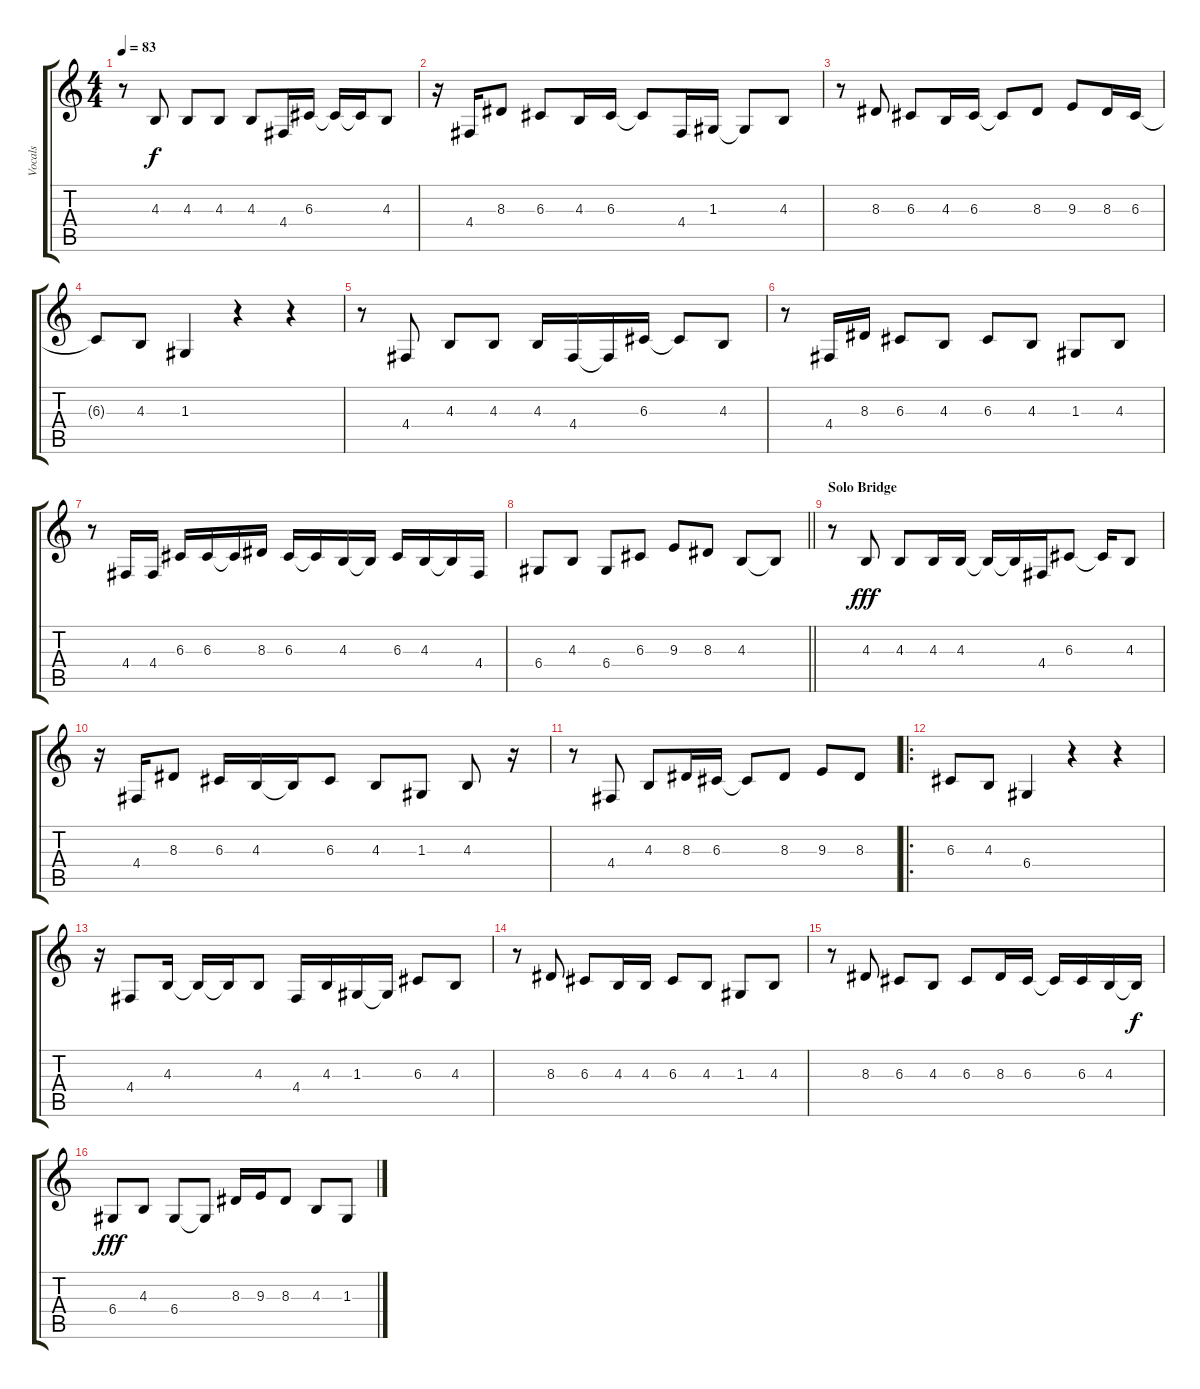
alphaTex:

\track ("Vocals" "Vocals") {instrument choiraahs}
\staff {score tabs}
\tuning (E4 B3 G3 D3 A2 E2) {hide}
\ts (4 4)
\tempo 83
\clef g2
\ks c
r.8{dy f} 4.3.8 4.3.8 4.3.8 4.3.8 4.4.16 6.3.16 6.3{t}.16 6.3{t}.16 4.3.8 |
r.16 4.4.16 8.3.8 6.3.8 4.3.16 6.3.16 6.3{t}.8 4.4.16 1.3.16 1.3{t}.8 4.3.8 |
r.8 8.3.8 6.3.8 4.3.16 6.3.16 6.3{t}.8 8.3.8 9.3.8 8.3.16 6.3.16 |
6.3{t}.8 4.3.8 1.3.4 r.4 r.4 |
r.8 4.4.8 4.3.8 4.3.8 4.3.16 4.4.16 4.4{t}.16 6.3.16 6.3{t}.8 4.3.8 |
r.8 4.4.16 8.3.16 6.3.8 4.3.8 6.3.8 4.3.8 1.3.8 4.3.8 |
r.8 4.4.16 4.4.16 6.3.16 6.3.16 6.3{t}.16 8.3.16 6.3.16 6.3{t}.16 4.3.16 4.3{t}.16 6.3.16 4.3.16 4.3{t}.16 4.4.16 |
\barLineRight lightlight
6.4.8 4.3.8 6.4.8 6.3.8 9.3.8 8.3.8 4.3.8 4.3{t}.8 |
\section ("" "Solo Bridge")
r.8 4.3.8{dy fff} 4.3.8 4.3.16 4.3.16 4.3{t}.16 4.3{t}.16 4.4.16 6.3.8 6.3{t}.16 4.3.8 |
r.16 4.4.16 8.3.8 6.3.16 4.3.16 4.3{t}.16 6.3.8 4.3.8 1.3.8 4.3.8 r.16 |
r.8 4.4.8 4.3.8 8.3.16 6.3.16 6.3{t}.8 8.3.8 9.3.8 8.3.8 |
\ro
6.3.8 4.3.8 6.4.4 r.4 r.4 |
r.16 4.4.8 4.3.16 4.3{t}.16 4.3{t}.16 4.3.8 4.4.16 4.3.16 1.3.16 1.3{t}.16 6.3.8 4.3.8 |
r.8 8.3.8 6.3.8 4.3.16 4.3.16 6.3.8 4.3.8 1.3.8 4.3.8 |
r.8 8.3.8 6.3.8 4.3.8 6.3.8 8.3.16 6.3.16 6.3{t}.16 6.3.16 4.3.16 4.3{t}.16{dy f} |
6.4.8{dy fff} 4.3.8 6.4.8 6.4{t}.8 8.3.16 9.3.16 8.3.8 4.3.8 1.3.8
